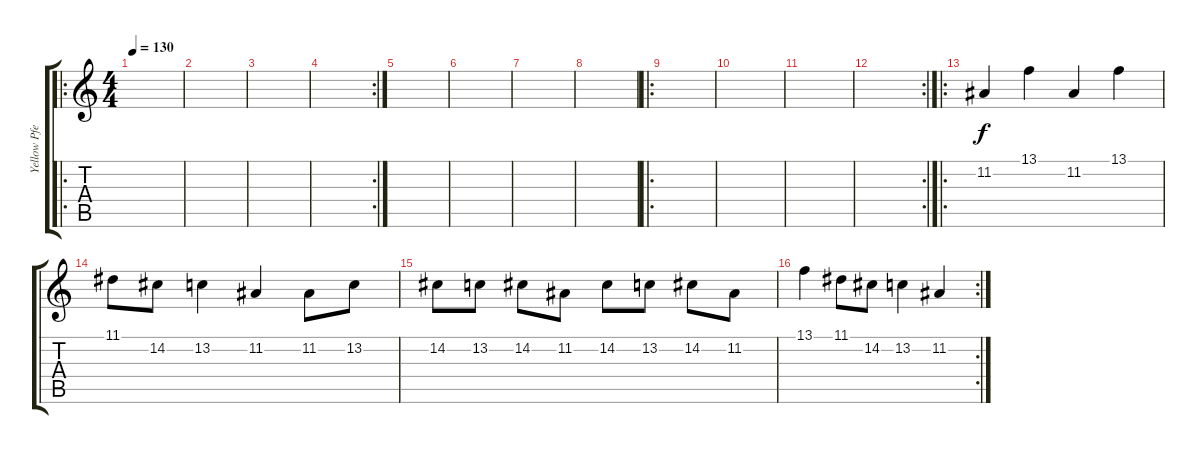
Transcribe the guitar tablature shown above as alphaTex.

\track ("Yellow Pfeifer" "Yellow Pfe") {instrument bagpipe}
\staff {score tabs}
\tuning (E4 B3 G3 D3 A2 E2) {hide}
\ro
\ts (4 4)
\tempo 130
\clef g2
\ks c
|
|
|
\rc 2
|
|
|
|
|
\ro
|
|
|
\rc 2
|
\ro
11.2.4 13.1.4 11.2.4 13.1.4 |
11.1.8 14.2.8 13.2.4 11.2.4 11.2.8 13.2.8 |
14.2.8 13.2.8 14.2.8 11.2.8 14.2.8 13.2.8 14.2.8 11.2.8 |
\rc 2
13.1.4 11.1.8 14.2.8 13.2.4 11.2.4
